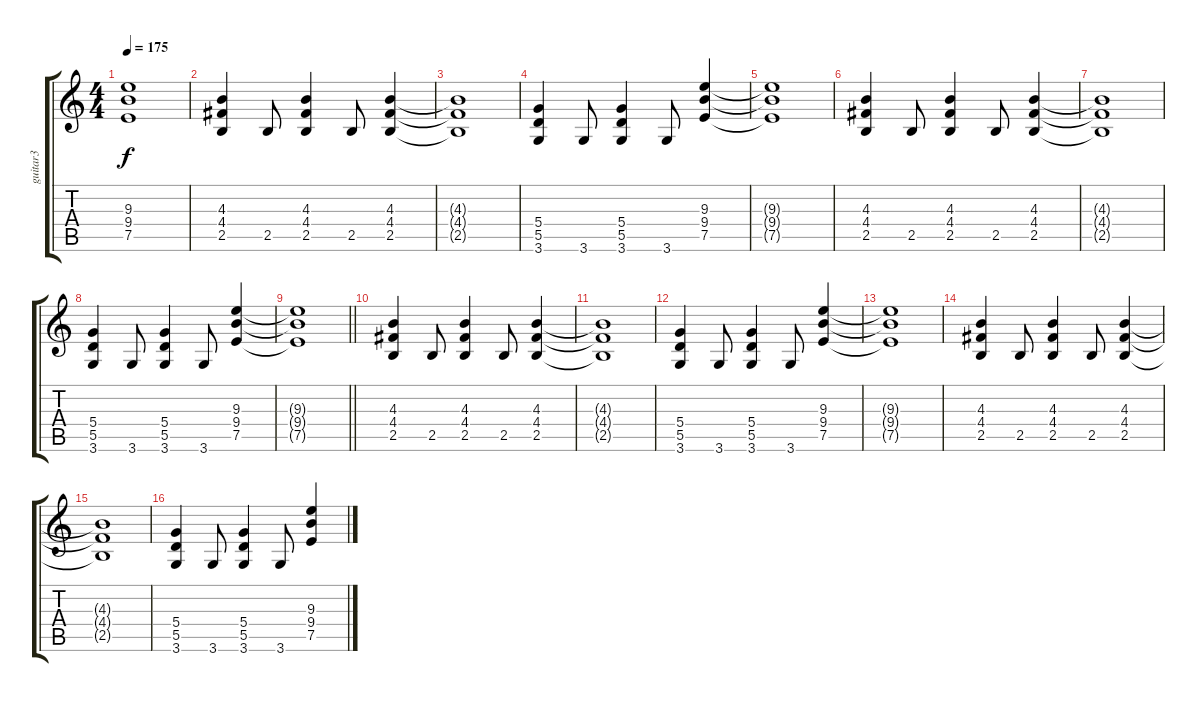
\track ("guitar3" "guitar3") {instrument distortionguitar}
\staff {score tabs}
\tuning (E4 B3 G3 D3 A2 E2) {hide}
\ts (4 4)
\tempo 175
\clef g2
\ks c
(9.3{t} 9.4{t} 7.5{t}).1{dy f} |
(4.3 4.4 2.5).4 2.5.8 (4.3 4.4 2.5).4 2.5.8 (4.3 4.4 2.5).4 |
(4.3{t} 4.4{t} 2.5{t}).1 |
(5.4 5.5 3.6).4 3.6.8 (5.4 5.5 3.6).4 3.6.8 (9.3 9.4 7.5).4 |
(9.3{t} 9.4{t} 7.5{t}).1 |
(4.3 4.4 2.5).4 2.5.8 (4.3 4.4 2.5).4 2.5.8 (4.3 4.4 2.5).4 |
(4.3{t} 4.4{t} 2.5{t}).1 |
(5.4 5.5 3.6).4 3.6.8 (5.4 5.5 3.6).4 3.6.8 (9.3 9.4 7.5).4 |
\barLineRight lightlight
(9.3{t} 9.4{t} 7.5{t}).1 |
(4.3 4.4 2.5).4 2.5.8 (4.3 4.4 2.5).4 2.5.8 (4.3 4.4 2.5).4 |
(4.3{t} 4.4{t} 2.5{t}).1 |
(5.4 5.5 3.6).4 3.6.8 (5.4 5.5 3.6).4 3.6.8 (9.3 9.4 7.5).4 |
(9.3{t} 9.4{t} 7.5{t}).1 |
(4.3 4.4 2.5).4 2.5.8 (4.3 4.4 2.5).4 2.5.8 (4.3 4.4 2.5).4 |
(4.3{t} 4.4{t} 2.5{t}).1 |
(5.4 5.5 3.6).4 3.6.8 (5.4 5.5 3.6).4 3.6.8 (9.3 9.4 7.5).4
